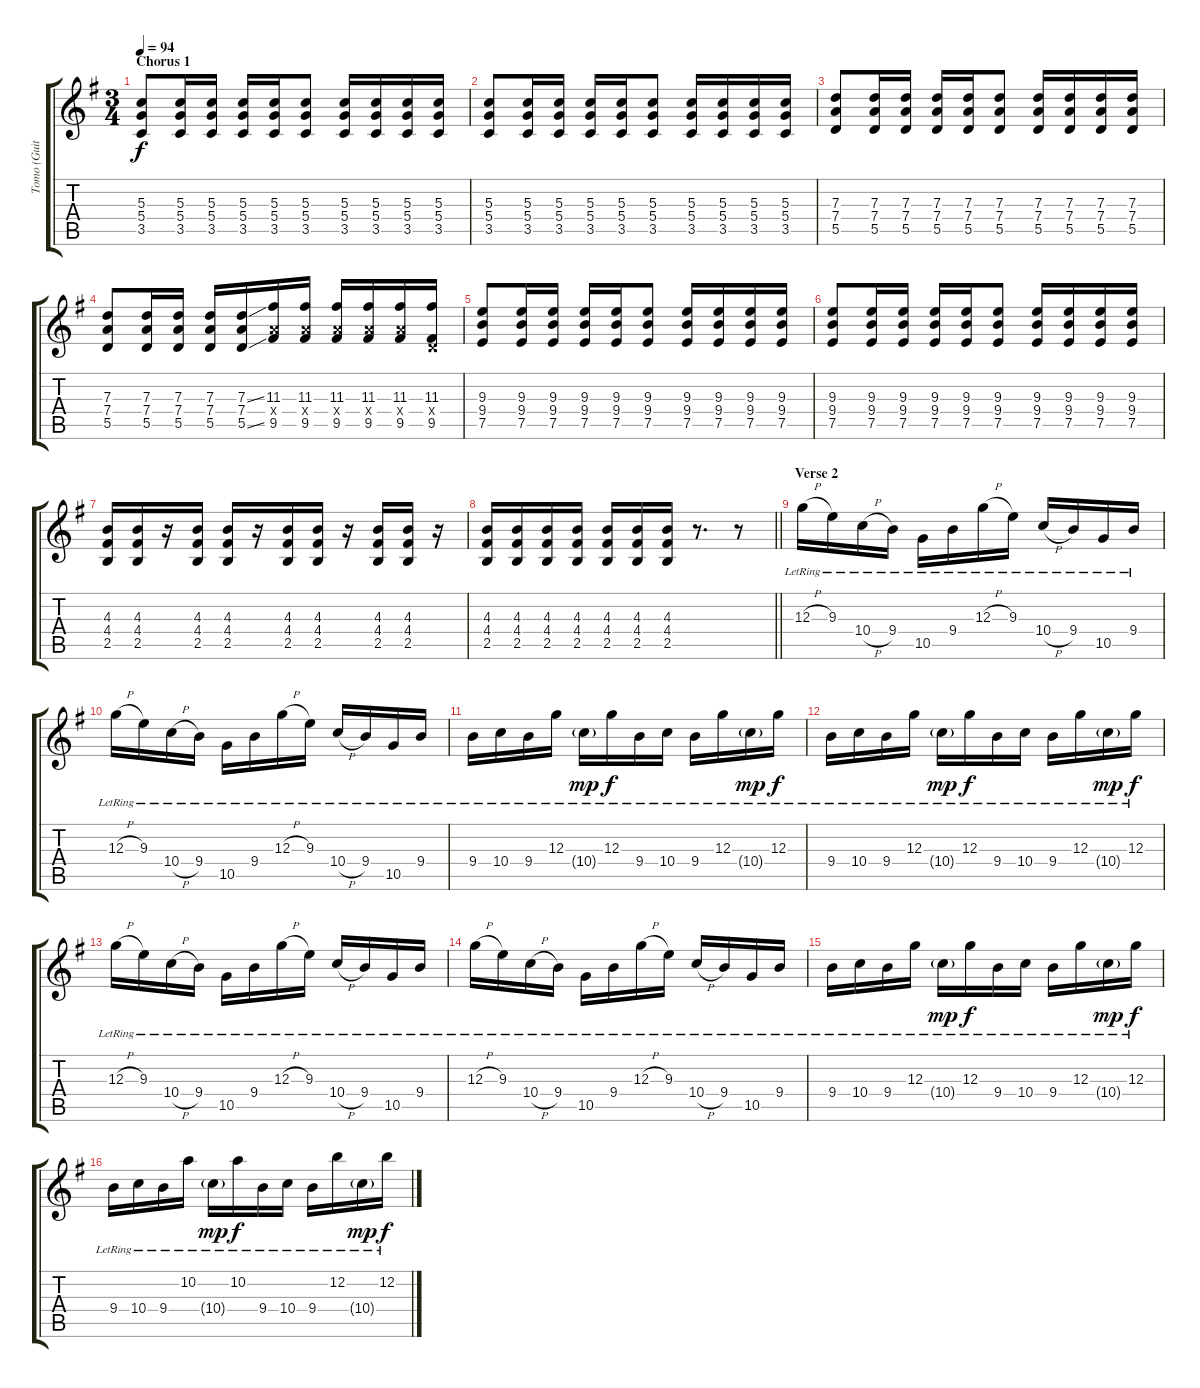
\track ("Tomo (Guitar 1)" "Tomo (Guit") {instrument electricguitarclean}
\staff {score tabs}
\tuning (E4 B3 G3 D3 A2 E2) {hide}
\ts (3 4)
\section ("" "Chorus 1")
\tempo 94
\clef g2
\ks g
(5.3 5.4 3.5).8{dy f volume 16 instrument overdrivenguitar} (5.3 5.4 3.5).16 (5.3 5.4 3.5).16 (5.3 5.4 3.5).16 (5.3 5.4 3.5).16 (5.3 5.4 3.5).8 (5.3 5.4 3.5).16 (5.3 5.4 3.5).16 (5.3 5.4 3.5).16 (5.3 5.4 3.5).16 |
(5.3 5.4 3.5).8 (5.3 5.4 3.5).16 (5.3 5.4 3.5).16 (5.3 5.4 3.5).16 (5.3 5.4 3.5).16 (5.3 5.4 3.5).8 (5.3 5.4 3.5).16 (5.3 5.4 3.5).16 (5.3 5.4 3.5).16 (5.3 5.4 3.5).16 |
(7.3 7.4 5.5).8 (7.3 7.4 5.5).16 (7.3 7.4 5.5).16 (7.3 7.4 5.5).16 (7.3 7.4 5.5).16 (7.3 7.4 5.5).8 (7.3 7.4 5.5).16 (7.3 7.4 5.5).16 (7.3 7.4 5.5).16 (7.3 7.4 5.5).16 |
(7.3 7.4 5.5).8 (7.3 7.4 5.5).16 (7.3 7.4 5.5).16 (7.3 7.4 5.5).16 (7.3{ss} 7.4 5.5{ss}).16 (11.3 7.4{x} 9.5).16 (11.3 7.4{x} 9.5).16 (11.3 7.4{x} 9.5).16 (11.3 7.4{x} 9.5).16 (11.3 7.4{x} 9.5).16 (11.3 0.4{x} 9.5).16 |
(9.3 9.4 7.5).8 (9.3 9.4 7.5).16 (9.3 9.4 7.5).16 (9.3 9.4 7.5).16 (9.3 9.4 7.5).16 (9.3 9.4 7.5).8 (9.3 9.4 7.5).16 (9.3 9.4 7.5).16 (9.3 9.4 7.5).16 (9.3 9.4 7.5).16 |
(9.3 9.4 7.5).8 (9.3 9.4 7.5).16 (9.3 9.4 7.5).16 (9.3 9.4 7.5).16 (9.3 9.4 7.5).16 (9.3 9.4 7.5).8 (9.3 9.4 7.5).16 (9.3 9.4 7.5).16 (9.3 9.4 7.5).16 (9.3 9.4 7.5).16 |
(4.3 4.4 2.5).16 (4.3 4.4 2.5).16 r.16 (4.3 4.4 2.5).16 (4.3 4.4 2.5).16 r.16 (4.3 4.4 2.5).16 (4.3 4.4 2.5).16 r.16 (4.3 4.4 2.5).16 (4.3 4.4 2.5).16 r.16 |
\barLineRight lightlight
(4.3 4.4 2.5).16 (4.3 4.4 2.5).16 (4.3 4.4 2.5).16 (4.3 4.4 2.5).16 (4.3 4.4 2.5).16 (4.3 4.4 2.5).16 (4.3 4.4 2.5).16 r.8{d} r.8 |
\section ("" "Verse 2")
12.3{h lr}.16{volume 16 balance 11 instrument electricguitarclean} 9.3{lr}.16 10.4{h lr}.16 9.4{lr}.16 10.5{lr}.16 9.4{lr}.16 12.3{h lr}.16 9.3{lr}.16 10.4{h lr}.16 9.4{lr}.16 10.5{lr}.16 9.4{lr}.16 |
12.3{h lr}.16 9.3{lr}.16 10.4{h lr}.16 9.4{lr}.16 10.5{lr}.16 9.4{lr}.16 12.3{h lr}.16 9.3{lr}.16 10.4{h lr}.16 9.4{lr}.16 10.5{lr}.16 9.4{lr}.16 |
9.4{lr}.16 10.4{lr}.16 9.4{lr}.16 12.3{lr}.16 10.4{g lr}.16{dy mp} 12.3{lr}.16{dy f} 9.4{lr}.16 10.4{lr}.16 9.4{lr}.16 12.3{lr}.16 10.4{g lr}.16{dy mp} 12.3{lr}.16{dy f} |
9.4{lr}.16 10.4{lr}.16 9.4{lr}.16 12.3{lr}.16 10.4{g lr}.16{dy mp} 12.3{lr}.16{dy f} 9.4{lr}.16 10.4{lr}.16 9.4{lr}.16 12.3{lr}.16 10.4{g lr}.16{dy mp} 12.3{lr}.16{dy f} |
12.3{h lr}.16 9.3{lr}.16 10.4{h lr}.16 9.4{lr}.16 10.5{lr}.16 9.4{lr}.16 12.3{h lr}.16 9.3{lr}.16 10.4{h lr}.16 9.4{lr}.16 10.5{lr}.16 9.4{lr}.16 |
12.3{h lr}.16 9.3{lr}.16 10.4{h lr}.16 9.4{lr}.16 10.5{lr}.16 9.4{lr}.16 12.3{h lr}.16 9.3{lr}.16 10.4{h lr}.16 9.4{lr}.16 10.5{lr}.16 9.4{lr}.16 |
9.4{lr}.16 10.4{lr}.16 9.4{lr}.16 12.3{lr}.16 10.4{g lr}.16{dy mp} 12.3{lr}.16{dy f} 9.4{lr}.16 10.4{lr}.16 9.4{lr}.16 12.3{lr}.16 10.4{g lr}.16{dy mp} 12.3{lr}.16{dy f} |
9.4{lr}.16 10.4{lr}.16 9.4{lr}.16 10.2{lr}.16 10.4{g lr}.16{dy mp} 10.2{lr}.16{dy f} 9.4{lr}.16 10.4{lr}.16 9.4{lr}.16 12.2{lr}.16 10.4{g lr}.16{dy mp} 12.2{lr}.16{dy f}
